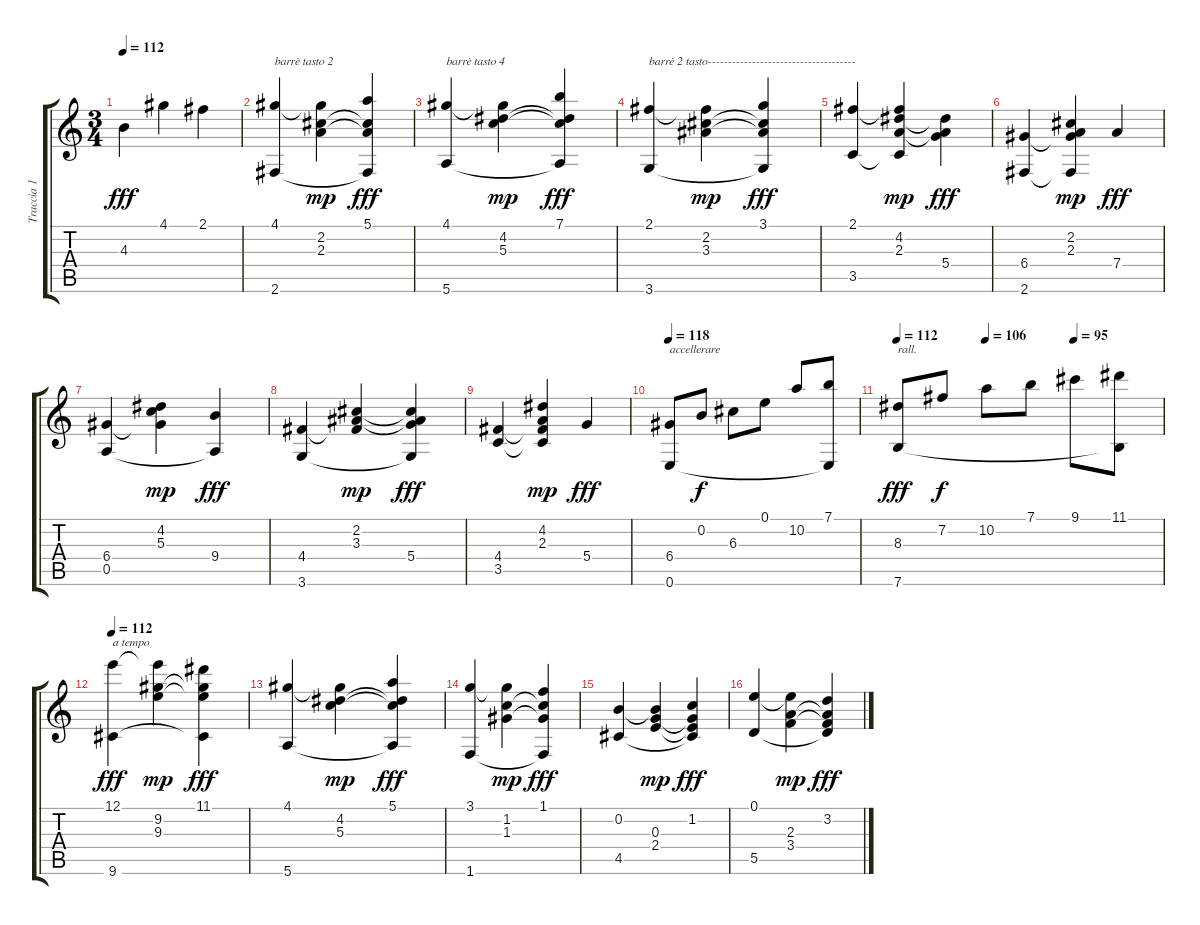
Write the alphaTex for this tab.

\track ("Traccia 1" "Traccia 1") {instrument acousticguitarnylon}
\staff {score tabs}
\tuning (E4 B3 G3 D3 A2 E2) {hide}
\ts (3 4)
\tempo 112
\clef g2
\ks c
4.3.4{dy fff instrument acousticguitarnylon} 4.1.4 2.1.4 |
(4.1 2.6).4{txt "barrè tasto 2"} (4.1{t} 2.2 2.3).4{dy mp} (5.1 2.2{t} 2.3{t} 2.6{t}).4{dy fff} |
(4.1 5.6).4{txt "barrè tasto 4"} (4.1{t} 4.2 5.3).4{dy mp} (7.1 4.2{t} 5.3{t} 5.6{t}).4{dy fff} |
(2.1 3.6).4{txt "barrè 2 tasto-------------------------------------"} (2.1{t} 2.2 3.3).4{dy mp} (3.1 2.2{t} 3.3{t} 3.6{t}).4{dy fff} |
(2.1 3.5).4 (2.1{t} 4.2 2.3 3.5{t}).4{dy mp} (4.2{t} 2.3{t} 5.4).4{dy fff} |
(6.4 2.6).4 (2.2 2.3 6.4{t} 2.6{t}).4{dy mp} 7.4.4{dy fff} |
(6.4 0.5).4 (4.2 5.3 6.4{t}).4{dy mp} (9.4 0.5{t}).4{dy fff} |
(4.4 3.6).4 (2.2 3.3 4.4{t}).4{dy mp} (2.2{t} 3.3{t} 5.4 3.6{t}).4{dy fff} |
(4.4 3.5).4 (4.2 2.3 4.4{t} 3.5{t}).4{dy mp} 5.4.4{dy fff} |
\tempo 118
(6.4 0.6).8{txt "accellerare"} 0.2.8{dy f} 6.3.8 0.1.8 10.2.8 (7.1 0.6{t}).8 |
\tempo 112
\tempo (106 0.3333333333333333)
\tempo (95 0.6666666666666666)
(8.3 7.6).8{txt "rall." dy fff} 7.2.8{dy f} 10.2.8 7.1.8 9.1.8 (11.1 7.6{t}).8 |
\tempo 112
(12.1 9.6).4{txt "a tempo" dy fff} (12.1{t} 9.2 9.3).4{dy mp} (11.1 9.2{t} 9.3{t} 9.6{t}).4{dy fff} |
(4.1 5.6).4 (4.1{t} 4.2 5.3).4{dy mp} (5.1 4.2{t} 5.3{t} 5.6{t}).4{dy fff} |
(3.1 1.6).4 (3.1{t} 1.2 1.3).4{dy mp} (1.1 1.2{t} 1.3{t} 1.6{t}).4{dy fff} |
(0.2 4.5).4 (0.2{t} 0.3 2.4).4{dy mp} (1.2 0.3{t} 2.4{t} 4.5{t}).4{dy fff} |
(0.1 5.5).4 (0.1{t} 2.3 3.4).4{dy mp} (3.2 2.3{t} 3.4{t} 5.5{t}).4{dy fff}
